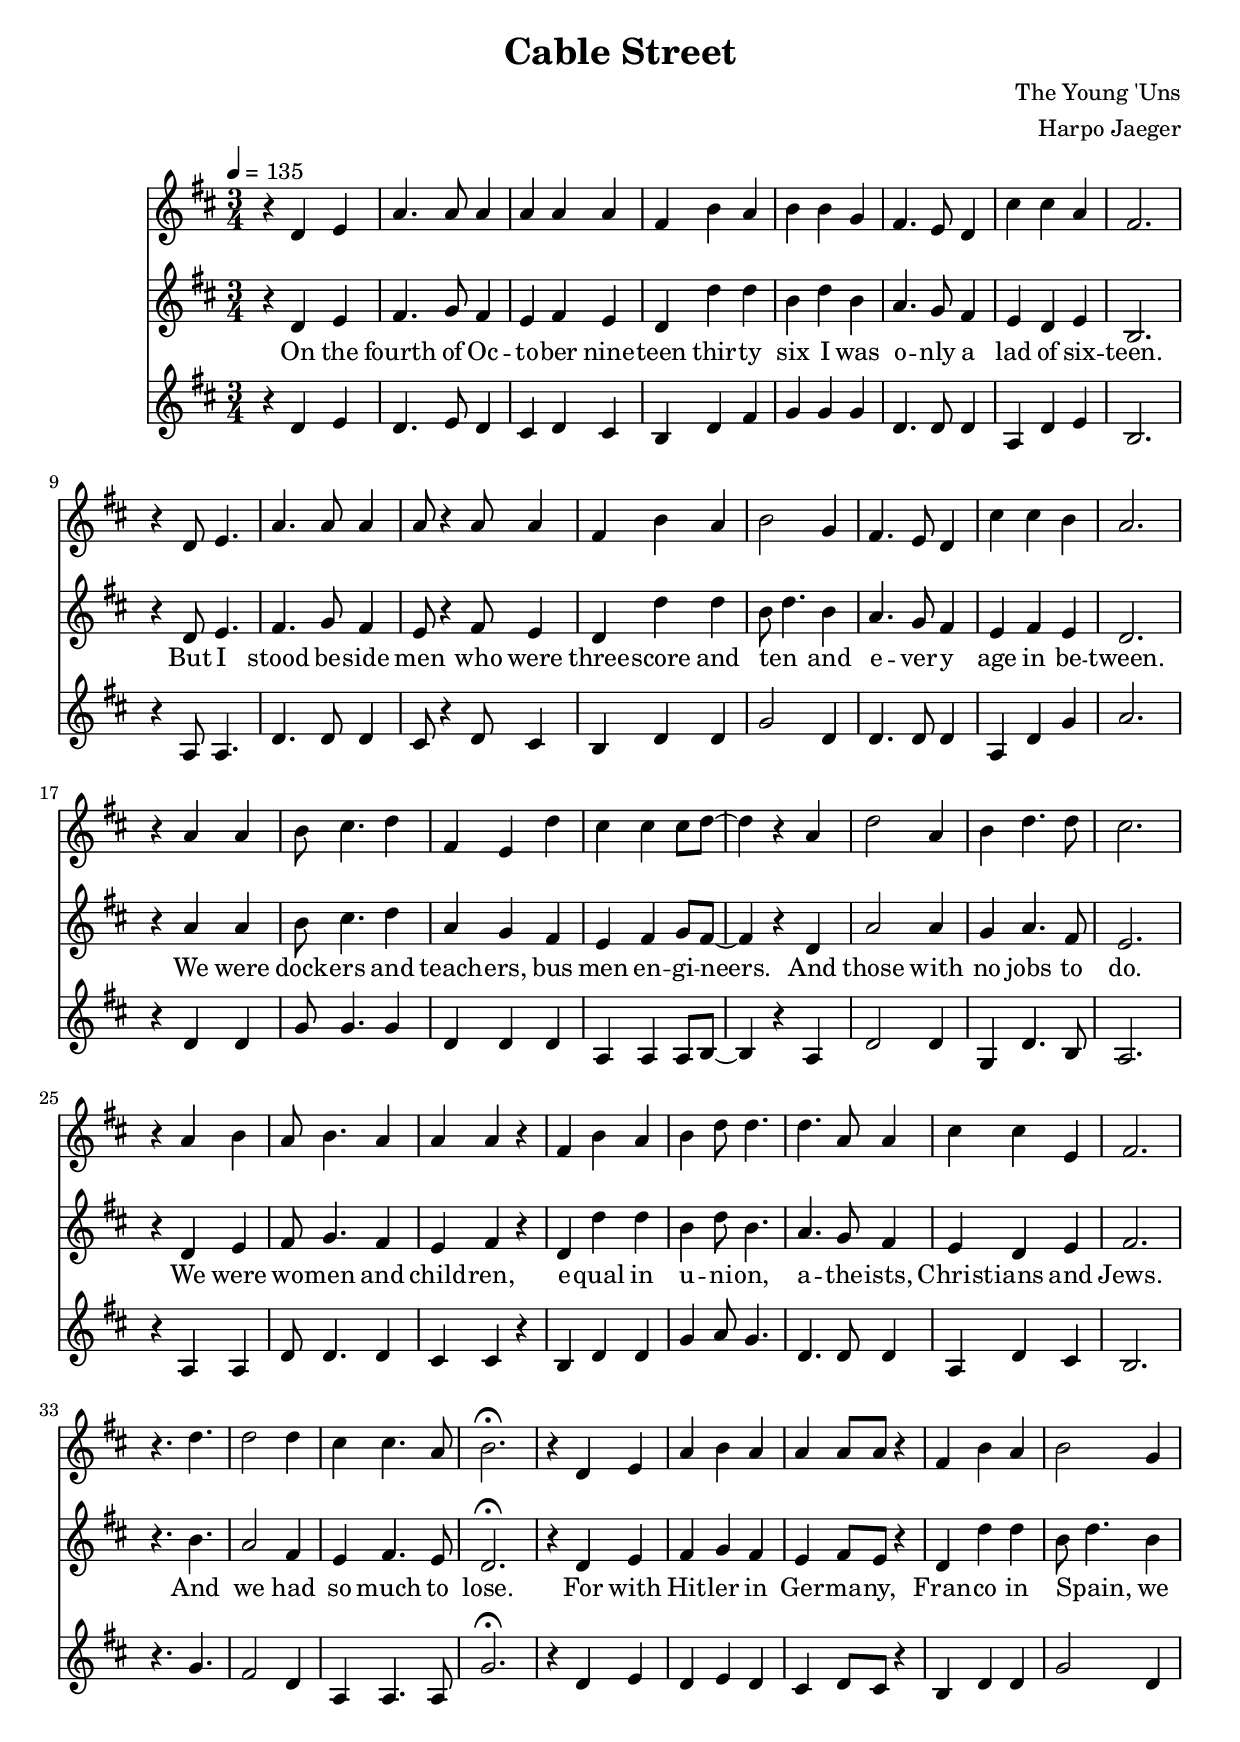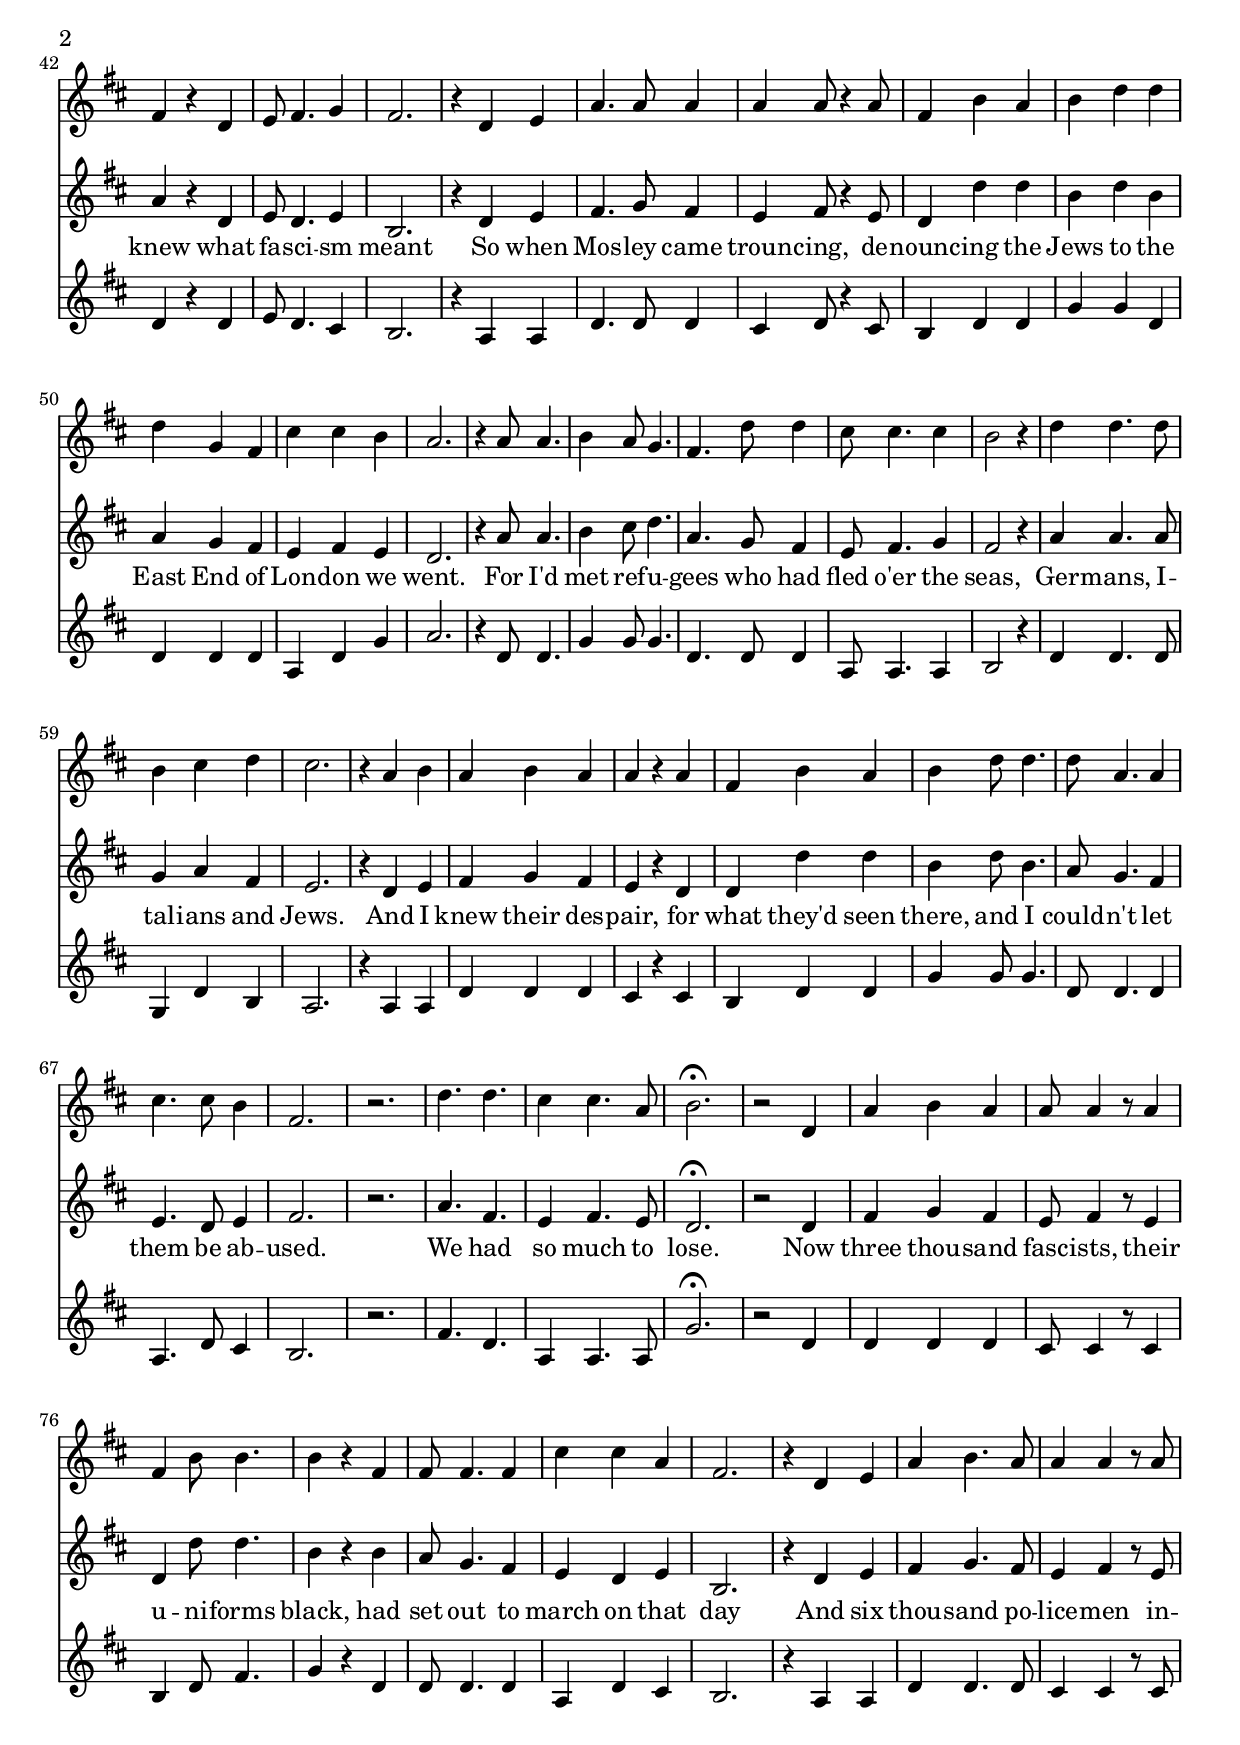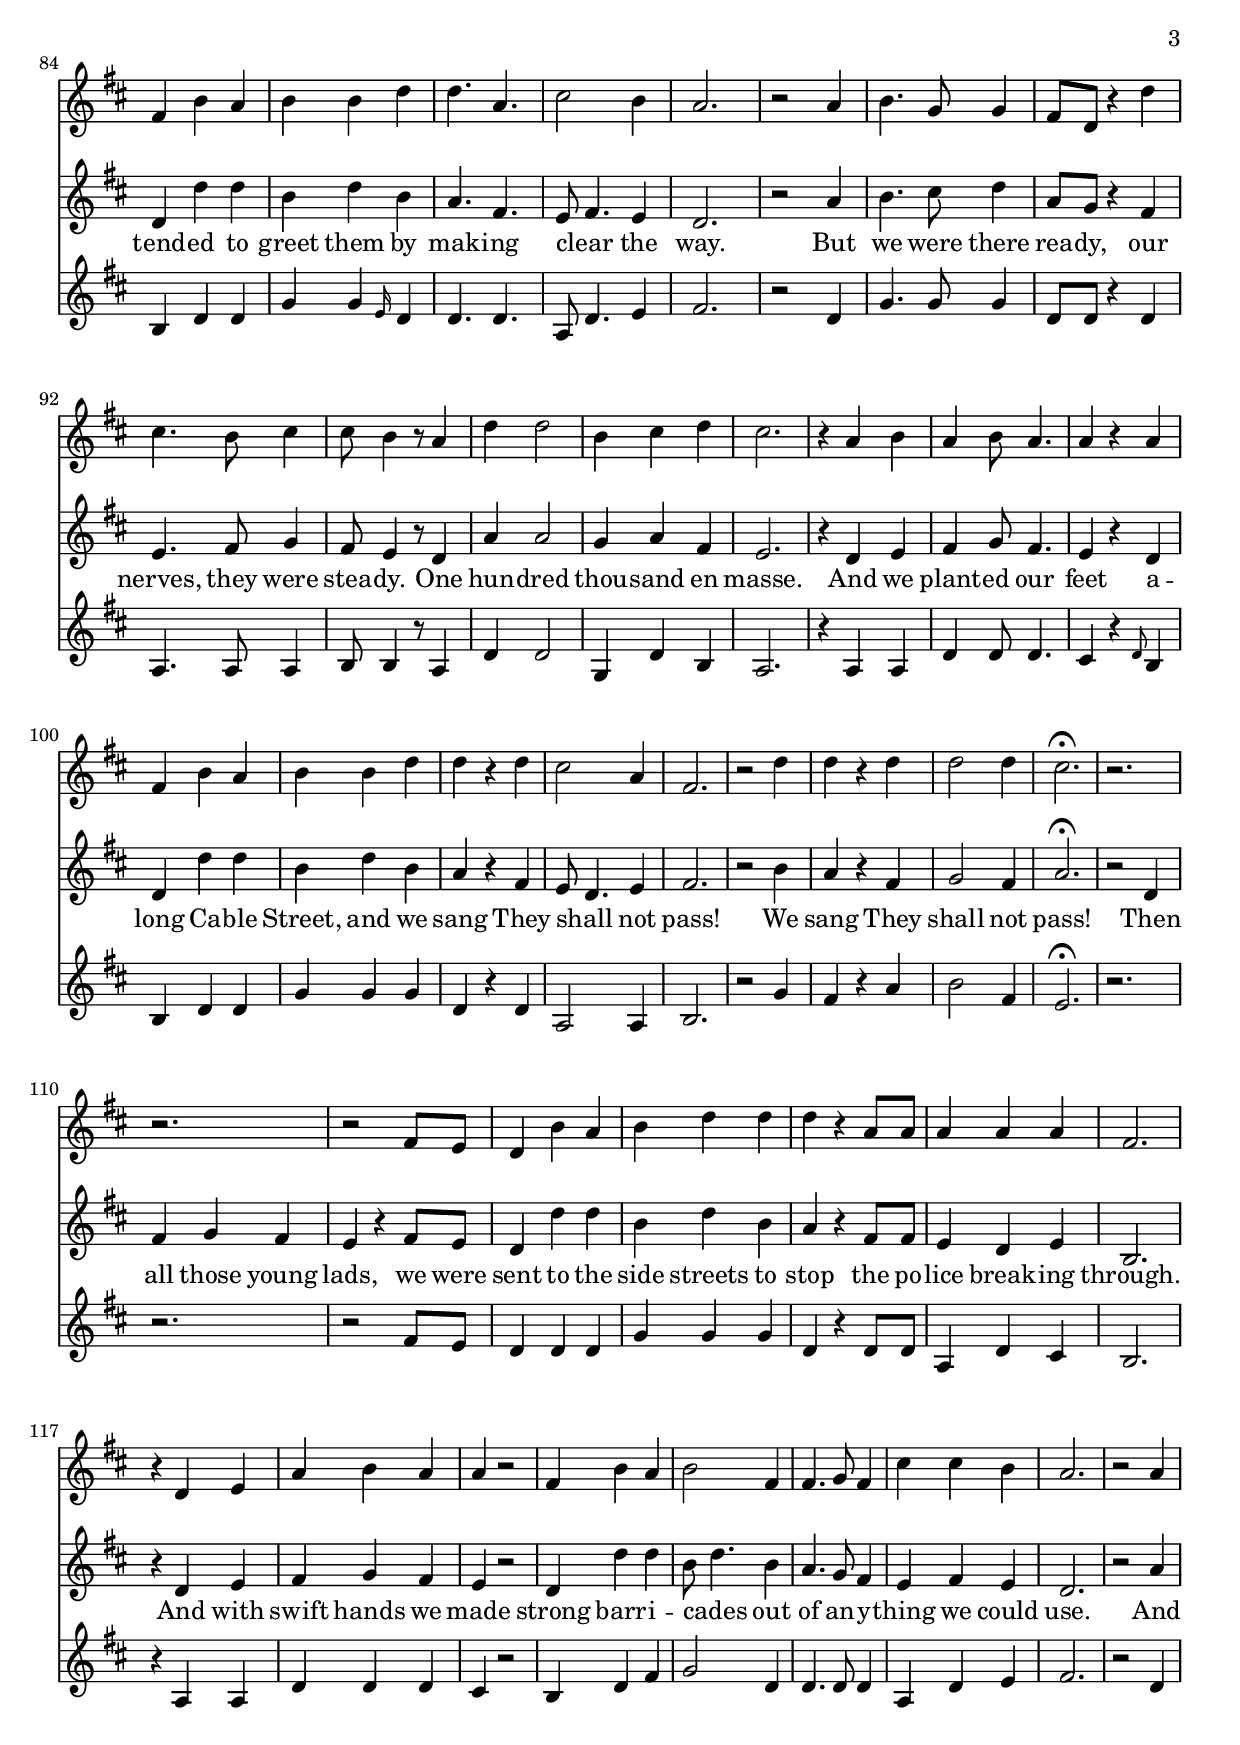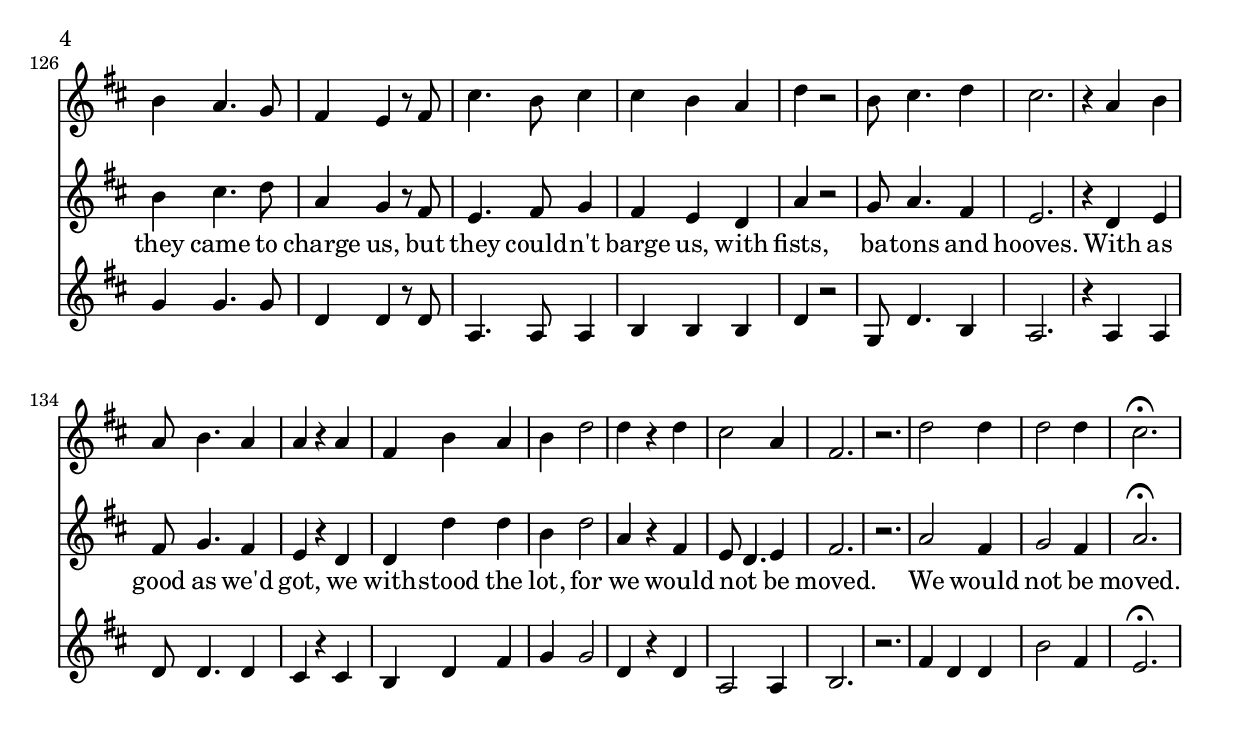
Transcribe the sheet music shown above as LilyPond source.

\version "2.18.2"
\header {
  title = "Cable Street"
  composer = "The Young 'Uns"
  arranger = "Harpo Jaeger"
}

verseone = \lyricmode {
  On the fourth of Oc -- to -- ber nine -- teen thir -- ty six I was o -- nly a lad of six -- teen. 
  But I stood be -- side men who were three -- score and ten and e -- ver -- y age in be -- tween.
  We were dock -- ers and teach -- ers, bus men en -- gi -- neers. And those with no jobs to do.
  We were wo -- men and child -- ren, e -- qual in u -- ni -- on, a -- the -- ists, Christ -- ians and Jews.
  And we had so much to lose.
}

versetwo = \lyricmode {
  For with Hit -- ler in Ger -- ma -- ny, Fran -- co in Spain, we knew what fa -- sci -- sm meant
  So when Mos -- ley came troun -- cing, de -- nounc -- ing the Jews to the East End of Lon -- don we went.
  For I'd met ref -- u -- gees who had fled o'er the seas, Ger -- mans, I -- tal -- ians and Jews.
  And I knew their des -- pair, for what they'd seen there, and I could -- n't let them be ab -- used.
  We had so much to lose.
}

versethree = \lyricmode {
  Now three thou -- sand fasc -- ists, their u -- ni -- forms black, had set out to march on that day
  And six thou -- sand po -- lice -- men in -- tend -- ed to greet them by mak -- ing clear the way.
  But we were there rea -- dy, our nerves, they were stea -- dy. One hun -- dred thou -- sand en masse.
  And we plant -- ed our feet a -- long Ca -- ble Street, and we sang They shall not pass!
  We sang They shall not pass!
}

versefour = \lyricmode {
  Then all those young lads, we were sent to the side streets to stop the po -- lice break -- ing through.
  And with swift hands we made strong barr -- i -- cades out of an -- y -- thing we could use.
  And they came to charge us, but they could -- n't barge us, with fists, ba -- tons and hooves.
  With as good as we'd got, we with -- stood the lot, for we would not be moved.
  We would not be moved.
}

\score {
<<
\relative c'
\new Voice = alto {
  \key d \major
  r4 d e a4. a8 a4 a a a fis b a b b g fis4. e8 d4 cis' cis a fis2.
  r4 d8 e4. a4. a8 a4 a8 r4 a8 a4 fis b a b2 g4 fis4. e8 d4 cis' cis b a2.
  r4 a a b8 cis4. d4 fis, e d' cis cis cis8 d~d4 r4 a d2 a4 b d4. d8 cis 2.
  r4 a4 b a8 b4. a4 a a r fis b a b d8 d4. d a8 a4 cis cis e, fis2.
  r4. d'4. d2 d4 cis4 cis4. a8 b2.\fermata

  r4 d, e a4 b a a a8 a r4 fis b a b2 g4 fis r4 d e8 fis4. g4 fis2.
  r4 d e a4. a8 a4 a a8 r4 a8 fis4 b a b d d d g, fis cis' cis b a2.
  r4 a8 a4. b4 a8 g4. fis4. d'8 d4 cis8 cis4. cis4 b2 r4 d d4. d8 b4 cis d cis2.
  r4 a4 b a b a a r a fis b a b d8 d4. d8 a4. a4 cis4. cis8 b4 fis2.
  r2. d'4. d cis4 cis4. a8 b2.\fermata

  r2 d,4 a' b a a8 a4 r8 a4 fis b8 b4. b4 r fis fis8 fis4. fis4 cis' cis a fis2.
  r4 d e a b4. a8 a4 a r8 a fis4 b a b b d d4. a cis2 b4 a2.
  r2 a4 b4. g8 g4 fis8 d r4 d' cis4. b8 cis4 cis8 b4 r8 a4 d d2 b4 cis d cis2.
  r4 a b a b8 a4. a4 r a fis b a b b d d r d cis2 a4 fis2.
  r2 d'4 d r d d2 d4 cis2.\fermata

  r2. r2. r2 fis,8 e d4 b' a b d d d r a8 a a4 a a fis2.
  r4 d e a b a a r2 fis4 b a b2 fis4 fis4. g8 fis4 cis' cis b a2.
  r2 a4 b a4. g8 fis4 e r8 fis cis'4. b8 cis4 cis b a d r2 b8 cis4. d4 cis2.
  r4 a b a8 b4. a4 a r a fis b a b d2 d4 r d cis2 a4 fis2.
  r2. d'2 d4 d2 d4 cis2.\fermata
}
\relative c' 
\new Voice = "tenor" {
  \key d \major
  \tempo 4 = 135
  \time 3/4
  \relative c,
  r4 d e fis4. g8 fis4 e fis e d d' d b d b4 a4. g8 fis4 e d e b2.
  r4 d8 e4. fis4. g8 fis4 e8 r4 fis8 e4 d d' d b8~d4. b4 a4. g8 fis4 e fis e d2.
  r4 a'4 a b8 cis4. d4 a g fis e fis g8 fis8~fis4 r d a'2 a4 g a4. fis8 e2. 
  r4 d e fis8 g4. fis4 e fis r d d' d b4 d8 b4. a4. g8 fis4 e d e fis2.
  r4. b4. a2 fis4 e fis4. e8 d2.\fermata

  r4 d e fis g fis e fis8 e r4 d d' d b8~d4. b4 a r d, e8 d4. e4 b2.
  r4 d e fis4. g8 fis4 e fis8 r4 e8 d4 d' d b d b4 a g fis e fis e d2.
  r4 a'8 a4. b4 cis8 d4. a4. g8 fis4 e8 fis4. g4 fis2 r4 a4 a4. a8 g4 a fis e2. 
  r4 d e fis g fis e r d d d' d b d8 b4. a8 g4. fis4 e4. d8 e4 fis2.
  r2. a4. fis e4 fis4. e8 d2.\fermata

  r2 d4 fis g fis e8 fis4 r8 e4 d d'8 d4. b4 r b a8 g4. fis4 e d e b2.
  r4 d4 e fis g4. fis8 e4 fis r8 e d4 d' d b d b a4. fis e8~fis4. e4 d2.
  r2 a'4 b4. cis8 d4 a8 g r4 fis e4. fis8 g4 fis8 e4 r8 d4 a'4 a2 g4 a fis e2.
  r4 d e fis g8 fis4. e4 r d d d' d b d b a r fis e8~ d4. e4 fis2.
  r2 b4 a r fis g2 fis4 a2.\fermata

  r2 d,4 fis g fis e r fis8 e d4 d' d b d b a r fis8 fis e4 d e b2.
  r4 d e fis g fis e r2 d4 d' d b8~d4. b4 a4. g8 fis4 e fis e d2.
  r2 a'4 b cis4. d8 a4 g r8 fis e4. fis8 g4 fis e d a' r2 g8 a4. fis4 e2.
  r4 d e fis8 g4. fis4 e r d d d' d b d2 a4 r fis e8~d4. e4 fis2.
  r2. a2 fis4 g2 fis4 a2.\fermata
  
}
\new Lyrics \lyricsto "tenor" {
\verseone
\versetwo
\versethree
\versefour
}
\relative c'
\new Voice = bass {
  \key d \major
  r4 d e d4. e8 d4 cis d cis b d fis g g g d4. d8 d4 a4 d e b2.
  r4 a8 a4. d4. d8 d4 cis8 r4 d8 cis4 b d d g2 d4 d4. d8 d4 a d g a2.
  r4 d, d g8 g4. g4 d d d a a a8 b8~b4 r4 a d2 d4 g, d'4. b8 a2.
  r4 a a d8 d4. d4 cis cis r4 b d d g a8 g4. d4. d8 d4 a d cis b2.
  r4. g'4. fis2 d4 a a4. a8 g'2.\fermata

  r4 d e d e d cis d8 cis r4 b d d g2 d4 d r d e8 d4. cis4 b2.
  r4 a a d4. d8 d4 cis d8 r4 cis8 b4 d d g g d d d d a d g a2.
  r4 d,8 d4. g4 g8 g4. d d8 d4 a8 a4. a4 b2 r4 d4 d4. d8 g,4 d' b a2.
  r4 a a d d d cis r cis b d d g g8 g4. d8 d4. d4 a4. d8 cis4 b2.
  r2. fis'4. d a4 a4. a8 g'2.\fermata

  r2 d4 d d d cis8 cis4 r8 cis4 b4 d8 fis4. g4 r d d8 d4. d4 a d cis b2.
  r4 a a d d4. d8 cis4 cis r8 cis b4 d d g g \grace e16 d4 d4. d a8~d4. e4 fis2.
  r2 d4 g4. g8 g4 d8 d r4 d a4. a8 a4 b8 b4 r8 a4 d d2 g,4 d' b a2.
  r4 a a d d8 d4. cis4 r \grace d8 b4 b d d g g g d r d a2 a4 b2.
  r2 g'4 fis r a b2 fis4 e2.\fermata

  r2. r2. r2 fis8 e d4 d d g g g d r d8 d a4 d cis b2.
  r4 a a d d d cis r2 b4 d fis g2 d4 d4. d8 d4 a4 d e fis2.
  r2 d4 g g4. g8 d4 d r8 d a4. a8 a4 b b b d r2 g,8 d'4. b4 a2.
  r4 a4 a d8 d4. d4 cis r cis b d fis g g2 d4 r d a2 a4 b2.
  r2. fis'4 d d b'2 fis4 e2.\fermata
}
>>
\layout { }
\midi { }
}

